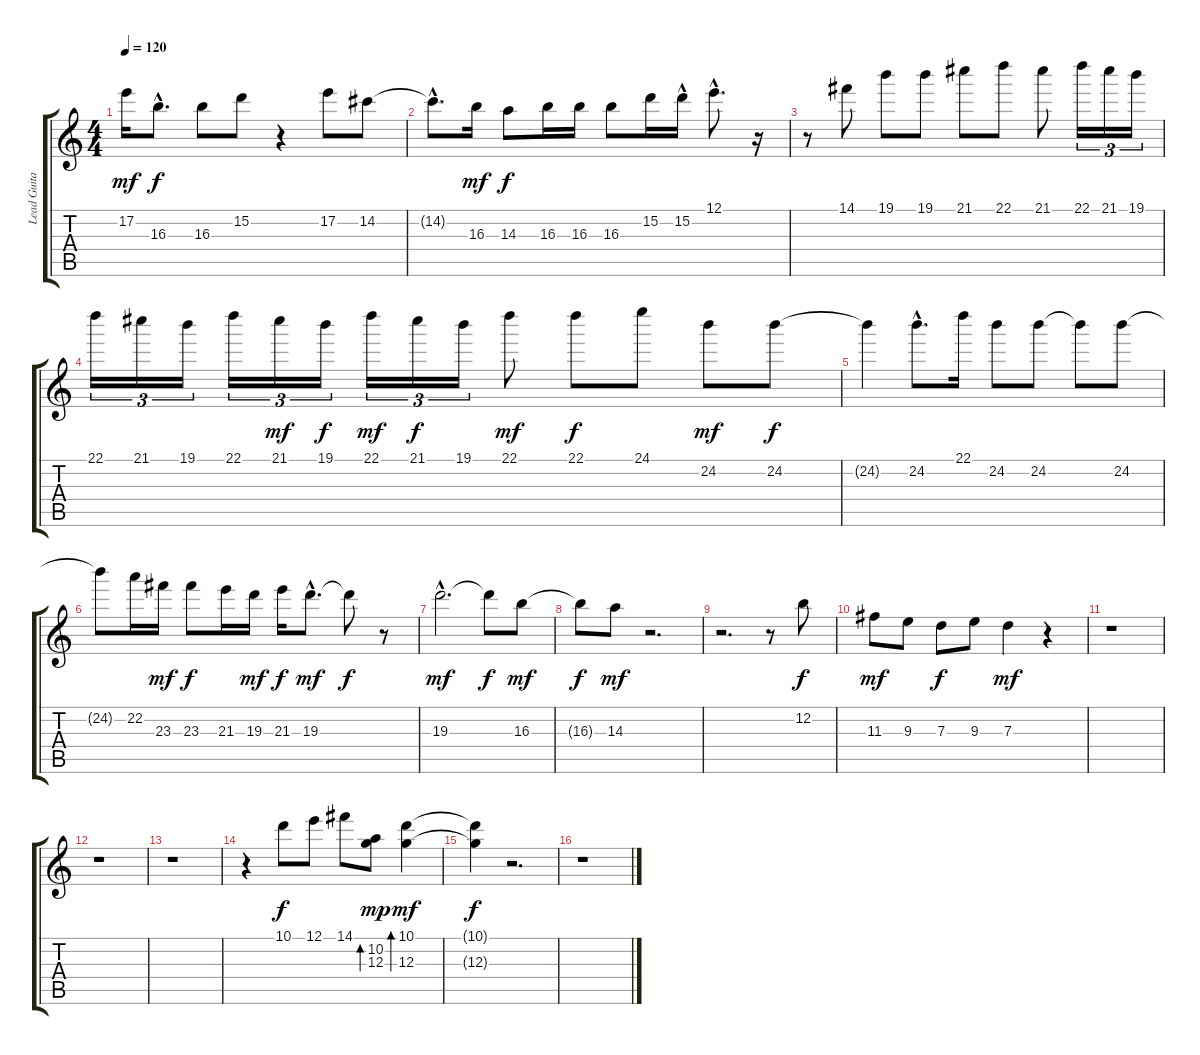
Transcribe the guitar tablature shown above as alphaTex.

\track ("Lead Guitar" "Lead Guita") {instrument overdrivenguitar}
\staff {score tabs}
\tuning (E4 B3 G3 D3 A2 E2) {hide}
\ts (4 4)
\tempo 120
\clef g2
\ks c
17.2.16{dy mf} 16.3{hac}.8{d dy f} 16.3.8 15.2.8 r.4 17.2.8 14.2.8 |
14.2{hac t}.8{d} 16.3.16{dy mf} 14.3.8{dy f} 16.3.16 16.3.16 16.3.8 15.2.16 15.2{hac}.16 12.1{hac}.8{d} r.16 |
r.8 14.1.8 19.1.8 19.1.8 21.1.8 22.1.8 21.1.8 22.1.16{tu (3 2)} 21.1.16{tu (3 2)} 19.1.16{tu (3 2)} |
22.1.16{tu (3 2)} 21.1.16{tu (3 2)} 19.1.16{tu (3 2)} 22.1.16{tu (3 2)} 21.1.16{tu (3 2) dy mf} 19.1.16{tu (3 2) dy f} 22.1.16{tu (3 2) dy mf} 21.1.16{tu (3 2) dy f} 19.1.16{tu (3 2)} 22.1.8{dy mf} 22.1.8{dy f} 24.1.8 24.2.8{dy mf} 24.2.8{dy f} |
24.2{t}.4 24.2{hac}.8{d} 22.1.16 24.2.8 24.2.8 24.2{t}.8 24.2.8 |
24.2{t}.8 22.2.16 23.3.16{dy mf} 23.3.8{dy f} 21.3.16 19.3.16{dy mf} 21.3.16{dy f} 19.3{hac}.8{d dy mf} 19.3{t}.8{dy f} r.8 |
19.3{hac}.2{d dy mf} 19.3{t}.8{dy f} 16.3.8{dy mf} |
16.3{t}.8{dy f} 14.3.8{dy mf} r.2{d} |
r.2{d} r.8 12.2.8{dy f} |
11.3.8{dy mf} 9.3.8 7.3.8{dy f} 9.3.8 7.3.4{dy mf} r.4 |
r.1 |
r.1 |
r.1 |
r.4 10.1.8{dy f} 12.1.8 14.1.8 (10.2 12.3).8{bd 240 dy mp} (10.1 12.3).4{bd 480 dy mf} |
(10.1{t} 12.3{t}).4{dy f} r.2{d} |
r.1
